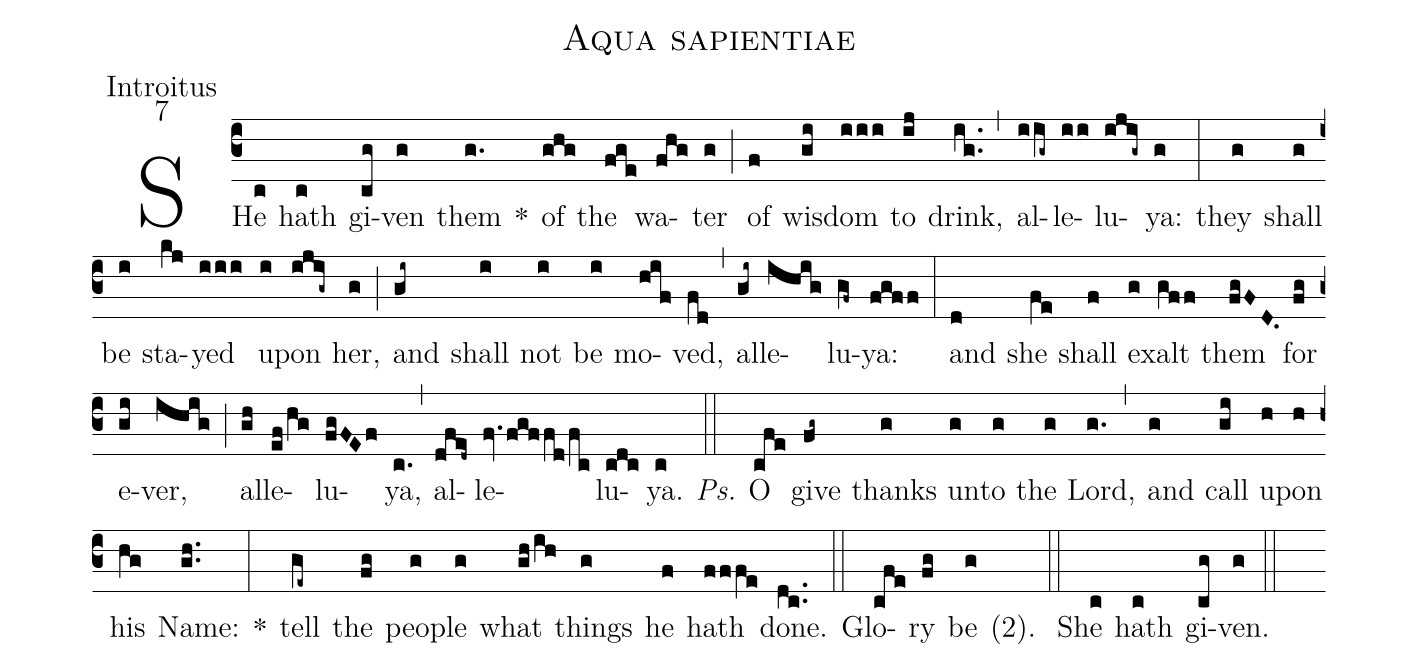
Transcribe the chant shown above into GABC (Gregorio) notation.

name:Aqua sapientiae;
office-part:Introitus;
mode:7;
%%
(c3) SHe(c) hath(c) gi(cg)ven(g) them(g.) *() of(ghg) the(fge) wa(fhg)ter(g) (;) of(f) wis(gi)dom(iii) to(ij) drink,(ig..) (,) al(iig~)le(ii)lu(ijig~)ya:(g) (:) they(g) shall(g) be(i) sta(kj)yed(iii) up(i)on(ijig~) her,(g) (;) and(gi~) shall(i) not(i) be(i) mo(hif)ved,(fd) (,) al(gi~)le(ihig)lu(gf~)ya:(fgff) (:) and(d) she(fe) shall(f) ex(g)alt(gff) them(fgFD.) for(fg) e(gi)ver,(ihig) (;) al(gh)le(ef/hg)lu(fgFEf)ya,(c.) (,) al(dfed~)le(fv.fgffd/fc)lu(cdc)ya.(c) <i>Ps.</i>(::) O(cfe) give(fg~) thanks(g) un(g)to(g) the(g) Lord,(g.) (,) and(g) call(gi) up(h)on(h) his(hg) Name:(gh..) *(:) tell(ge~) the(fg) peo(g)ple(g) what(gh/ih) things(g) he(f) hath(fffe) done.(dc..) (::) Glo(cfe)ry(fg) be(g) <v>(</v>2<v>)</v>.() (::) She(c) hath(c) gi(cg)ven.(g) (::)
